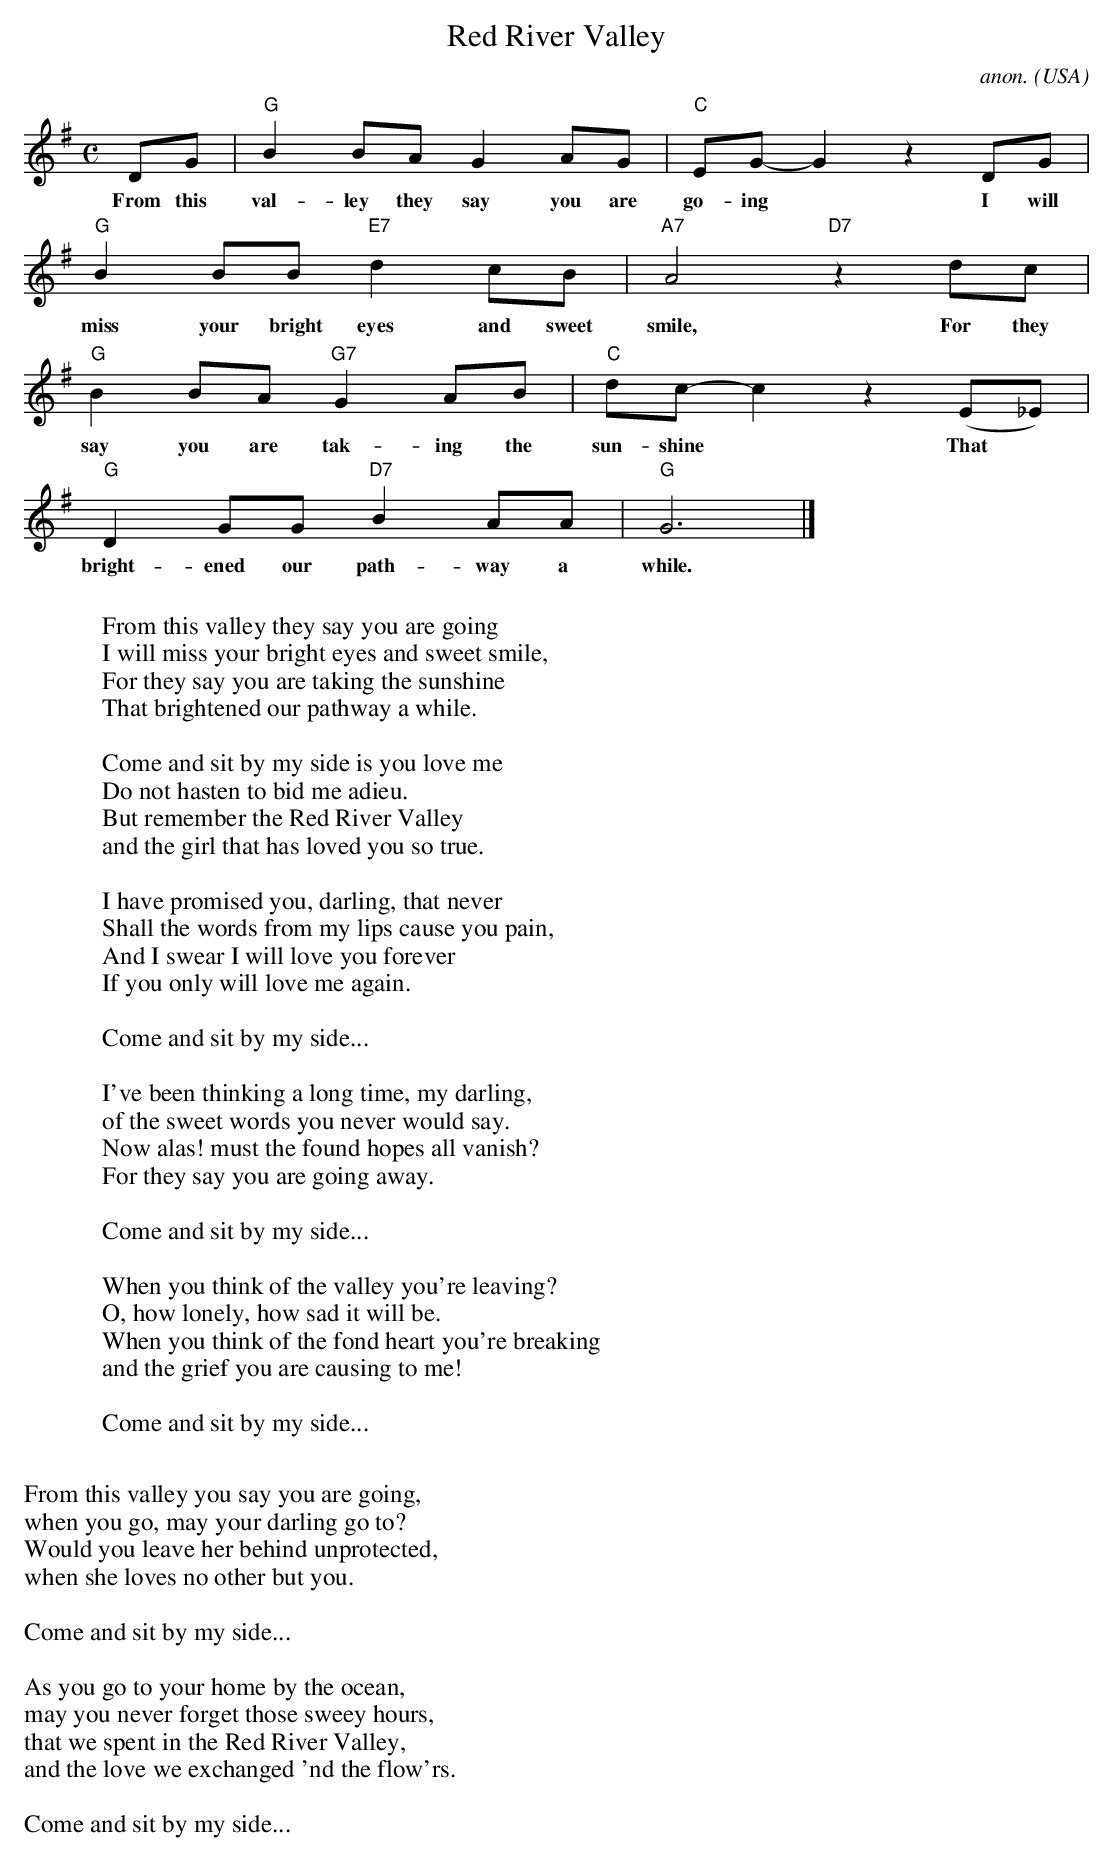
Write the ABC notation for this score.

X:1
T:Red River Valley
C:anon.
O:USA
M:C
L:1/8
K:G
DG|"G"B2BAG2AG|"C"EG-G2 z2 DG|
w:From this val-ley they say you are go-ing* I will
"G"B2BB"E7"d2cB|"A7"A4 "D7"z2 dc|
w:miss your bright eyes and sweet smile, For they
"G"B2BA"G7"G2AB|"C"dc-c2 z2 (E_E)|
w:say you are tak-ing the sun-shine* That
"G"D2GG"D7"B2AA|"G"G6|]
w:bright-ened our path-way a while.
W:
W:From this valley they say you are going
W:I will miss your bright eyes and sweet smile,
W:For they say you are taking the sunshine
W:That brightened our pathway a while.
W:
W:Come and sit by my side is you love me
W:Do not hasten to bid me adieu.
W:But remember the Red River Valley
W:and the girl that has loved you so true.
W:
W:I have promised you, darling, that never
W:Shall the words from my lips cause you pain,
W:And I swear I will love you forever
W:If you only will love me again.
W:
W:Come and sit by my side...
W:
W:I've been thinking a long time, my darling,
W:of the sweet words you never would say.
W:Now alas! must the found hopes all vanish?
W:For they say you are going away.
W:
W:Come and sit by my side...
W:
W:When you think of the valley you're leaving?
W:O, how lonely, how sad it will be.
W:When you think of the fond heart you're breaking
W:and the grief you are causing to me!
W:
W:Come and sit by my side...
W:
W:From this valley you say you are going,
W:when you go, may your darling go to?
W:Would you leave her behind unprotected,
W:when she loves no other but you.
W:
W:Come and sit by my side...
W:
W:As you go to your home by the ocean,
W:may you never forget those sweey hours,
W:that we spent in the Red River Valley,
W:and the love we exchanged 'nd the flow'rs.
W:
W:Come and sit by my side...
